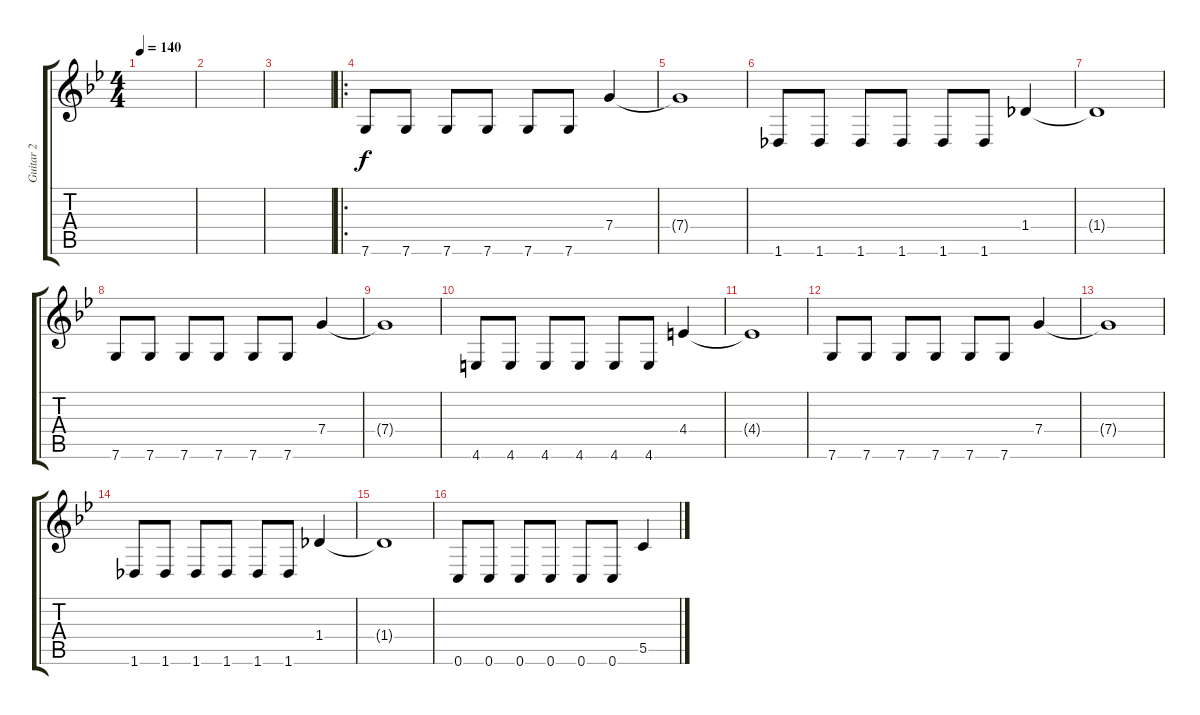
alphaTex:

\track ("Guitar 2" "Guitar 2") {instrument overdrivenguitar}
\staff {score tabs}
\tuning (E4 C4 G3 C3 G2 C2) {hide}
\ts (4 4)
\tempo 140
\clef g2
\ks gminor
|
|
|
\ro
7.6.8 7.6.8 7.6.8 7.6.8 7.6.8 7.6.8 7.4.4 |
7.4{t}.1 |
1.6.8 1.6.8 1.6.8 1.6.8 1.6.8 1.6.8 1.4.4 |
1.4{t}.1 |
7.6.8 7.6.8 7.6.8 7.6.8 7.6.8 7.6.8 7.4.4 |
7.4{t}.1 |
4.6.8 4.6.8 4.6.8 4.6.8 4.6.8 4.6.8 4.4.4 |
4.4{t}.1 |
7.6.8 7.6.8 7.6.8 7.6.8 7.6.8 7.6.8 7.4.4 |
7.4{t}.1 |
1.6.8 1.6.8 1.6.8 1.6.8 1.6.8 1.6.8 1.4.4 |
1.4{t}.1 |
0.6.8 0.6.8 0.6.8 0.6.8 0.6.8 0.6.8 5.5.4
